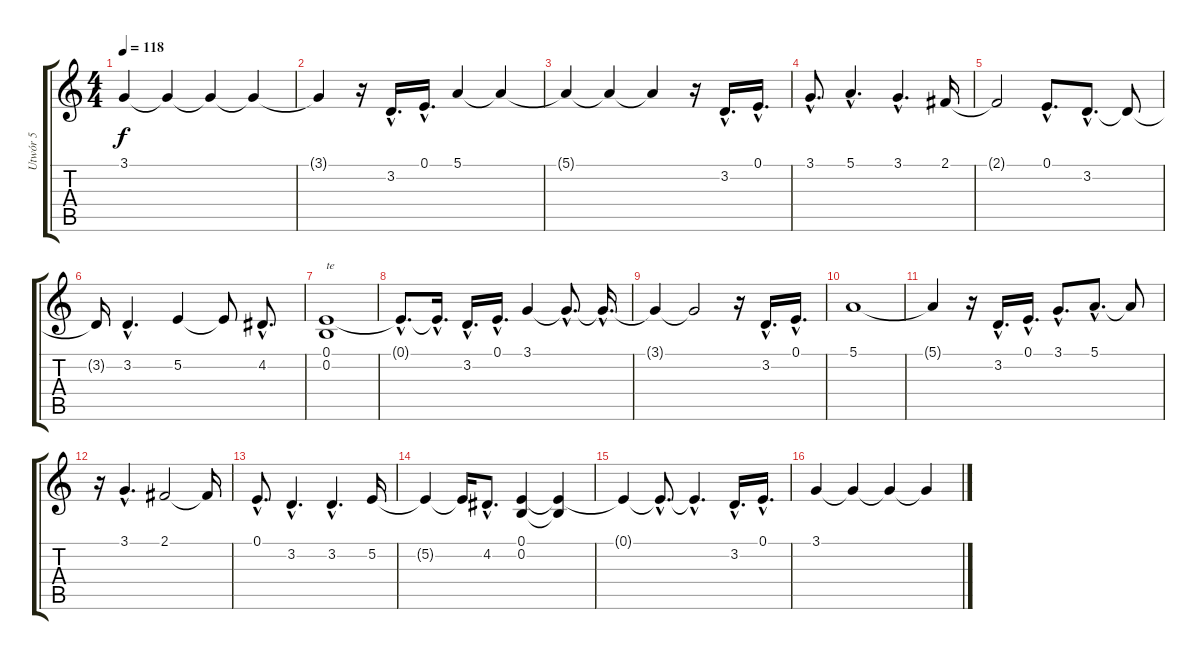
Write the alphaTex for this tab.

\track ("Utwór 5" "Utwór 5") {instrument pad1newage}
\staff {score tabs}
\tuning (E4 B3 G3 D3 A2 E2) {hide}
\ts (4 4)
\tempo 118
\clef g2
\ks c
3.1.4{dy f} 3.1{t}.4 3.1{t}.4 3.1{t}.4 |
3.1{t}.4 r.16 3.2{hac}.16{d} 0.1{hac}.16{d} 5.1.4 5.1{t}.4 |
5.1{t}.4 5.1{t}.4 5.1{t}.4 r.16 3.2{hac}.16{d} 0.1{hac}.16{d} |
3.1{hac}.8{d} 5.1{hac}.4{d} 3.1{hac}.4{d} 2.1.16 |
2.1{t}.2 0.1{hac}.8{d} 3.2{hac}.8{d} 3.2{t}.8 |
3.2{t}.16 3.2{hac}.4{d} 5.2.4 5.2{t}.8 4.2{hac}.8{d} |
(0.1 0.2).1{txt "te"} |
0.1{hac t}.8{d} 0.1{hac t}.16{d} 3.2{hac}.16{d} 0.1{hac}.16{d} 3.1.4 3.1{hac t}.8{d} 3.1{hac t}.16{d} |
3.1{t}.4 3.1{t}.2 r.16 3.2{hac}.16{d} 0.1{hac}.16{d} |
5.1.1 |
5.1{t}.4 r.16 3.2{hac}.16{d} 0.1{hac}.16{d} 3.1{hac}.8{d} 5.1{hac}.8{d} 5.1{t}.8 |
r.16 3.1{hac}.4{d} 2.1.2 2.1{t}.16 |
0.1{hac}.8{d} 3.2{hac}.4{d} 3.2{hac}.4{d} 5.2.16 |
5.2{t}.4 5.2{t}.16 4.2{hac}.8{d} (0.1 0.2).4 (0.1{t} 0.2{t}).4 |
0.1{t}.4 0.1{hac t}.8{d} 0.1{hac t}.4{d} 3.2{hac}.16{d} 0.1{hac}.16{d} |
3.1.4 3.1{t}.4 3.1{t}.4 3.1{t}.4
